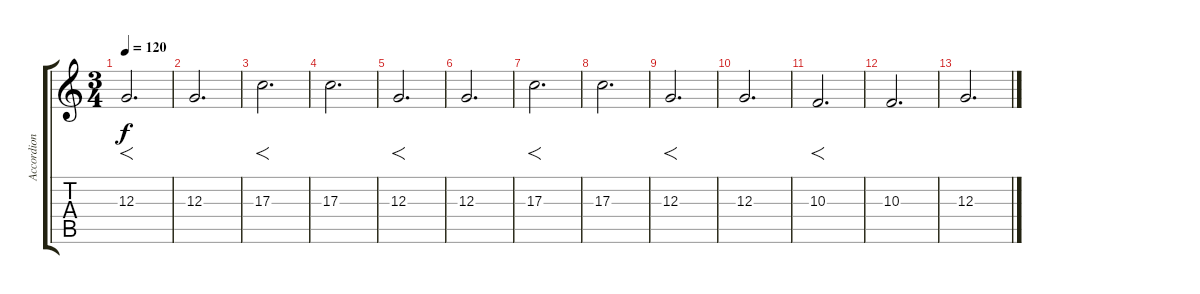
\track ("Accordion" "Accordion") {instrument tangoaccordion}
\staff {score tabs}
\tuning (E4 B3 G3 D3 A2 E2) {hide}
\ts (3 4)
\tempo 120
\clef g2
\ks c
12.3.2{f d dy f} |
12.3.2{d} |
17.3.2{f d} |
17.3.2{d} |
12.3.2{f d} |
12.3.2{d} |
17.3.2{f d} |
17.3.2{d} |
12.3.2{f d} |
12.3.2{d} |
10.3.2{f d} |
10.3.2{d} |
12.3.2{d}
